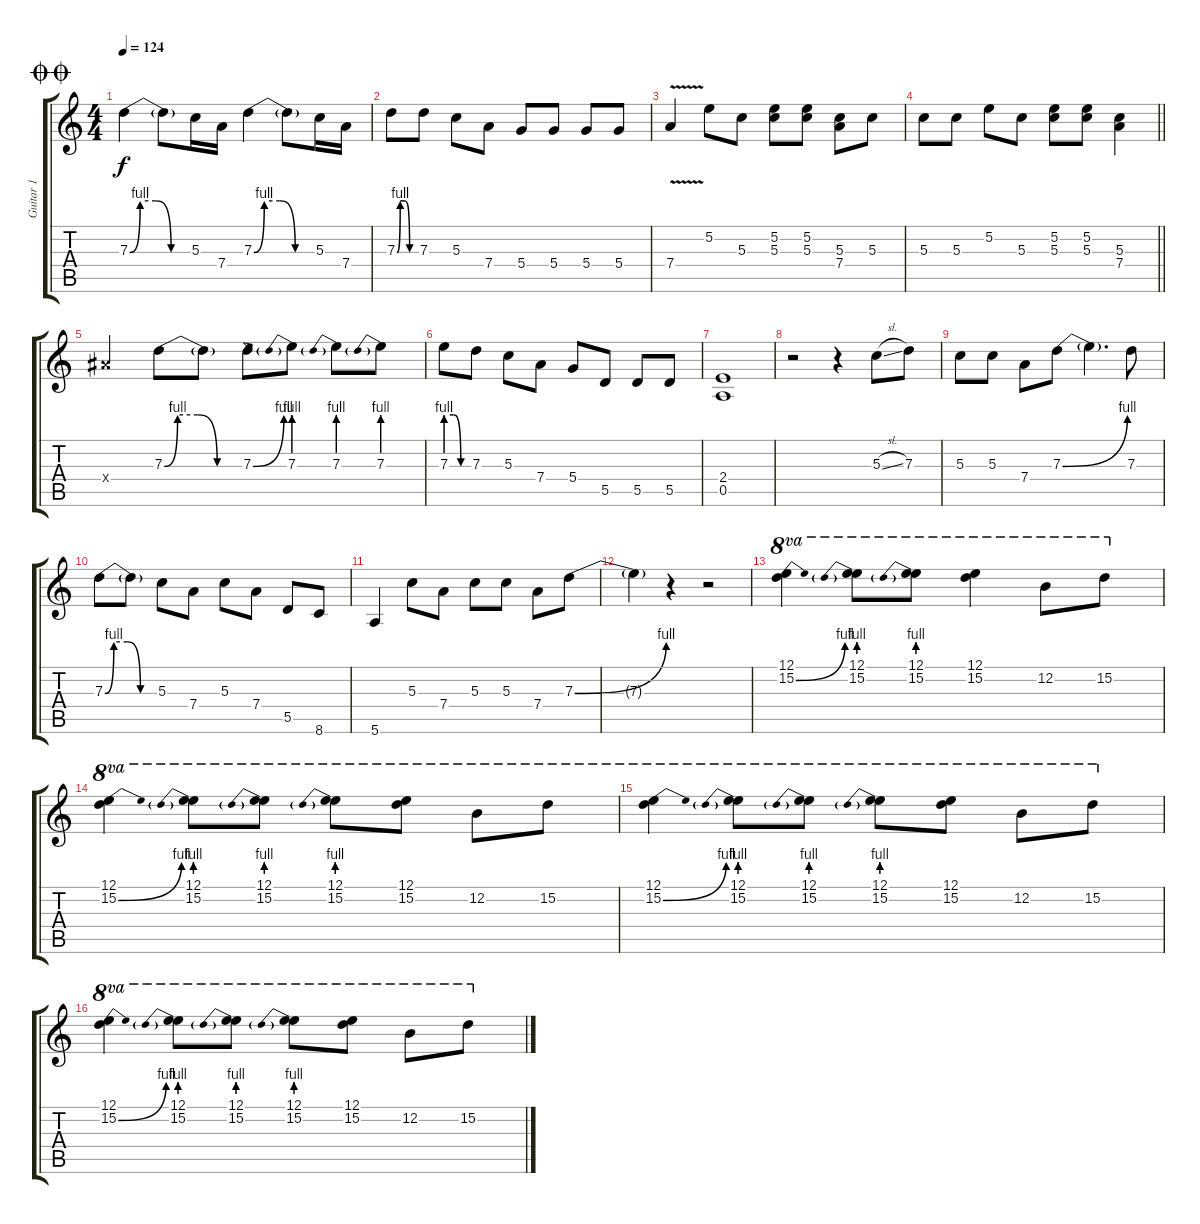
\track ("Guitar 1" "Guitar 1") {instrument distortionguitar}
\staff {score tabs}
\tuning (E4 B3 G3 D3 A2 E2) {hide}
\ts (4 4)
\jump doublecoda
\tempo 124
\clef g2
\ks c
7.3{be (custom 0 0 10 4 25 4 40 0 60 0)}.4{dy f} 7.3{t}.8 5.3.16 7.4.16 7.3{be (custom 0 0 10 4 25 4 40 0 60 0)}.4 7.3{t}.8 5.3.16 7.4.16 |
7.3{be (custom 0 0 10 4 25 4 40 0 60 0)}.8 7.3.8 5.3.8 7.4.8 5.4.8 5.4.8 5.4.8 5.4.8 |
7.4{v}.4 5.2.8 5.3.8 (5.2 5.3).8 (5.2 5.3).8 (5.3 7.4).8 5.3.8 |
\barLineRight lightlight
5.3.8 5.3.8 5.2.8 5.3.8 (5.2 5.3).8 (5.2 5.3).8 (5.3 7.4).4 |
8.4{x}.4 7.3{be (custom 0 0 10 4 25 4 40 0 60 0)}.8 7.3{t}.8 7.3{be (bend 0 0 60 4)}.8 7.3{be (prebend 0 4 60 4)}.8 7.3{be (prebend 0 4 60 4)}.8 7.3{be (prebend 0 4 60 4)}.8 |
7.3{be (custom 0 4 20 4 40 0 60 0)}.8 7.3.8 5.3.8 7.4.8 5.4.8 5.5.8 5.5.8 5.5.8 |
(2.4 0.5).1 |
r.2 r.4 5.3{sl}.8 7.3.8 |
5.3.8 5.3.8 7.4.8 7.3{be (bend 0 0 60 4)}.8 7.3{t}.4{d} 7.3.8 |
7.3{be (custom 0 0 10 4 25 4 40 0 60 0)}.8 7.3{t}.8 5.3.8 7.4.8 5.3.8 7.4.8 5.5.8 8.6.8 |
5.6.4 5.3.8 7.4.8 5.3.8 5.3.8 7.4.8 7.3{be (bend 0 0 60 4)}.8 |
7.3{t}.4 r.4 r.2 |
(12.1 15.2{be (bend 0 0 60 4)}).4{ot 8va} (12.1 15.2{be (prebend 0 4 60 4)}).8{ot 8va} (12.1 15.2{be (prebend 0 4 60 4)}).8{ot 8va} (12.1 15.2).4{ot 8va} 12.2.8{ot 8va} 15.2.8{ot 8va} |
(12.1 15.2{be (bend 0 0 60 4)}).4{ot 8va} (12.1 15.2{be (prebend 0 4 60 4)}).8{ot 8va} (12.1 15.2{be (prebend 0 4 60 4)}).8{ot 8va} (12.1 15.2{be (prebend 0 4 60 4)}).8{ot 8va} (12.1 15.2).8{ot 8va} 12.2.8{ot 8va} 15.2.8{ot 8va} |
(12.1 15.2{be (bend 0 0 60 4)}).4{ot 8va} (12.1 15.2{be (prebend 0 4 60 4)}).8{ot 8va} (12.1 15.2{be (prebend 0 4 60 4)}).8{ot 8va} (12.1 15.2{be (prebend 0 4 60 4)}).8{ot 8va} (12.1 15.2).8{ot 8va} 12.2.8{ot 8va} 15.2.8{ot 8va} |
(12.1 15.2{be (bend 0 0 60 4)}).4{ot 8va} (12.1 15.2{be (prebend 0 4 60 4)}).8{ot 8va} (12.1 15.2{be (prebend 0 4 60 4)}).8{ot 8va} (12.1 15.2{be (prebend 0 4 60 4)}).8{ot 8va} (12.1 15.2).8{ot 8va} 12.2.8{ot 8va} 15.2.8{ot 8va}
